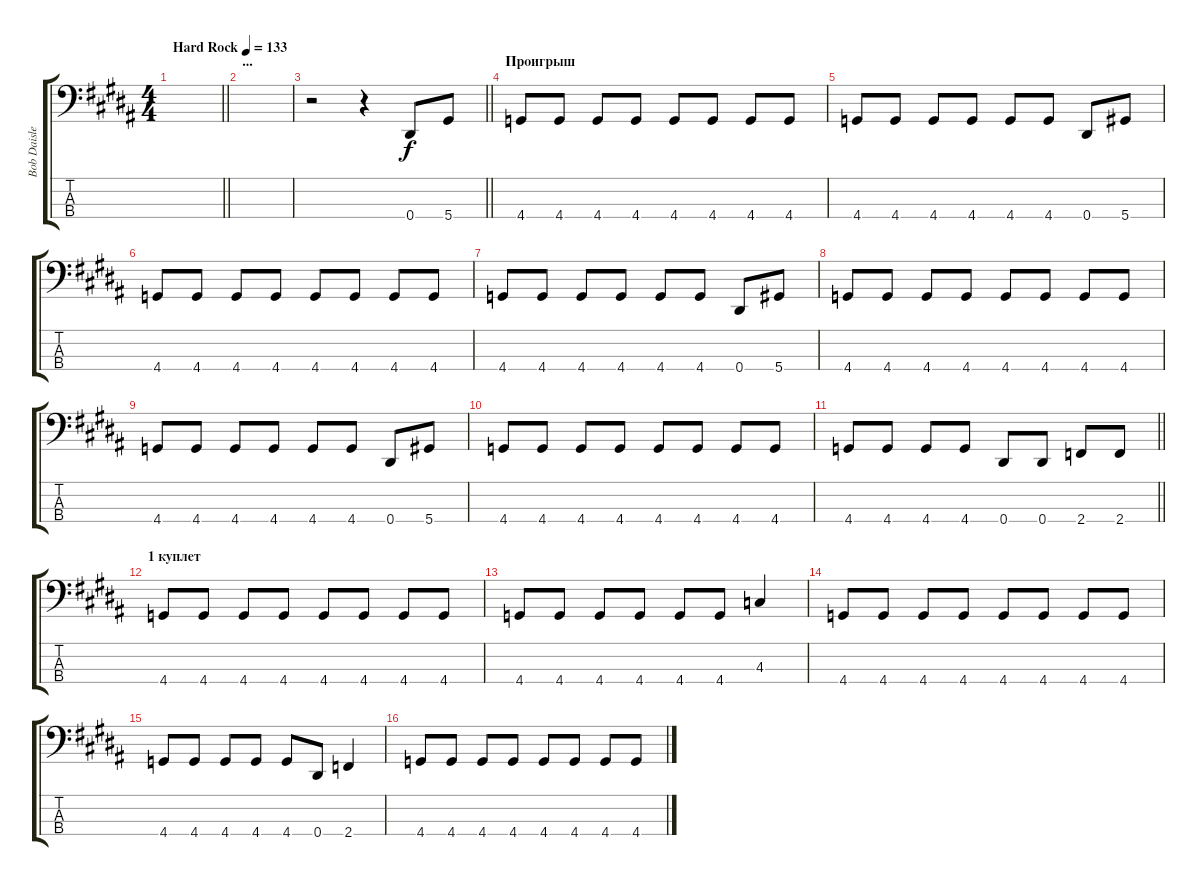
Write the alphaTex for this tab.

\track ("Bob Daisley" "Bob Daisle") {instrument electricbassfinger}
\staff {score tabs}
\tuning (Gb2 Db2 Ab1 Eb1) {hide}
\ts (4 4)
\tempo (133 "Hard Rock")
\clef f4
\barLineRight lightlight
\ks b
|
\section ("" "...")
|
\barLineRight lightlight
r.2 r.4 0.4.8 5.4.8 |
\section ("" "Проигрыш")
4.4.8 4.4.8 4.4.8 4.4.8 4.4.8 4.4.8 4.4.8 4.4.8 |
4.4.8 4.4.8 4.4.8 4.4.8 4.4.8 4.4.8 0.4.8 5.4.8 |
4.4.8 4.4.8 4.4.8 4.4.8 4.4.8 4.4.8 4.4.8 4.4.8 |
4.4.8 4.4.8 4.4.8 4.4.8 4.4.8 4.4.8 0.4.8 5.4.8 |
4.4.8 4.4.8 4.4.8 4.4.8 4.4.8 4.4.8 4.4.8 4.4.8 |
4.4.8 4.4.8 4.4.8 4.4.8 4.4.8 4.4.8 0.4.8 5.4.8 |
4.4.8 4.4.8 4.4.8 4.4.8 4.4.8 4.4.8 4.4.8 4.4.8 |
\barLineRight lightlight
4.4.8 4.4.8 4.4.8 4.4.8 0.4.8 0.4.8 2.4.8 2.4.8 |
\section ("" "1 куплет")
4.4.8 4.4.8 4.4.8 4.4.8 4.4.8 4.4.8 4.4.8 4.4.8 |
4.4.8 4.4.8 4.4.8 4.4.8 4.4.8 4.4.8 4.3.4 |
4.4.8 4.4.8 4.4.8 4.4.8 4.4.8 4.4.8 4.4.8 4.4.8 |
4.4.8 4.4.8 4.4.8 4.4.8 4.4.8 0.4.8 2.4.4 |
4.4.8 4.4.8 4.4.8 4.4.8 4.4.8 4.4.8 4.4.8 4.4.8
